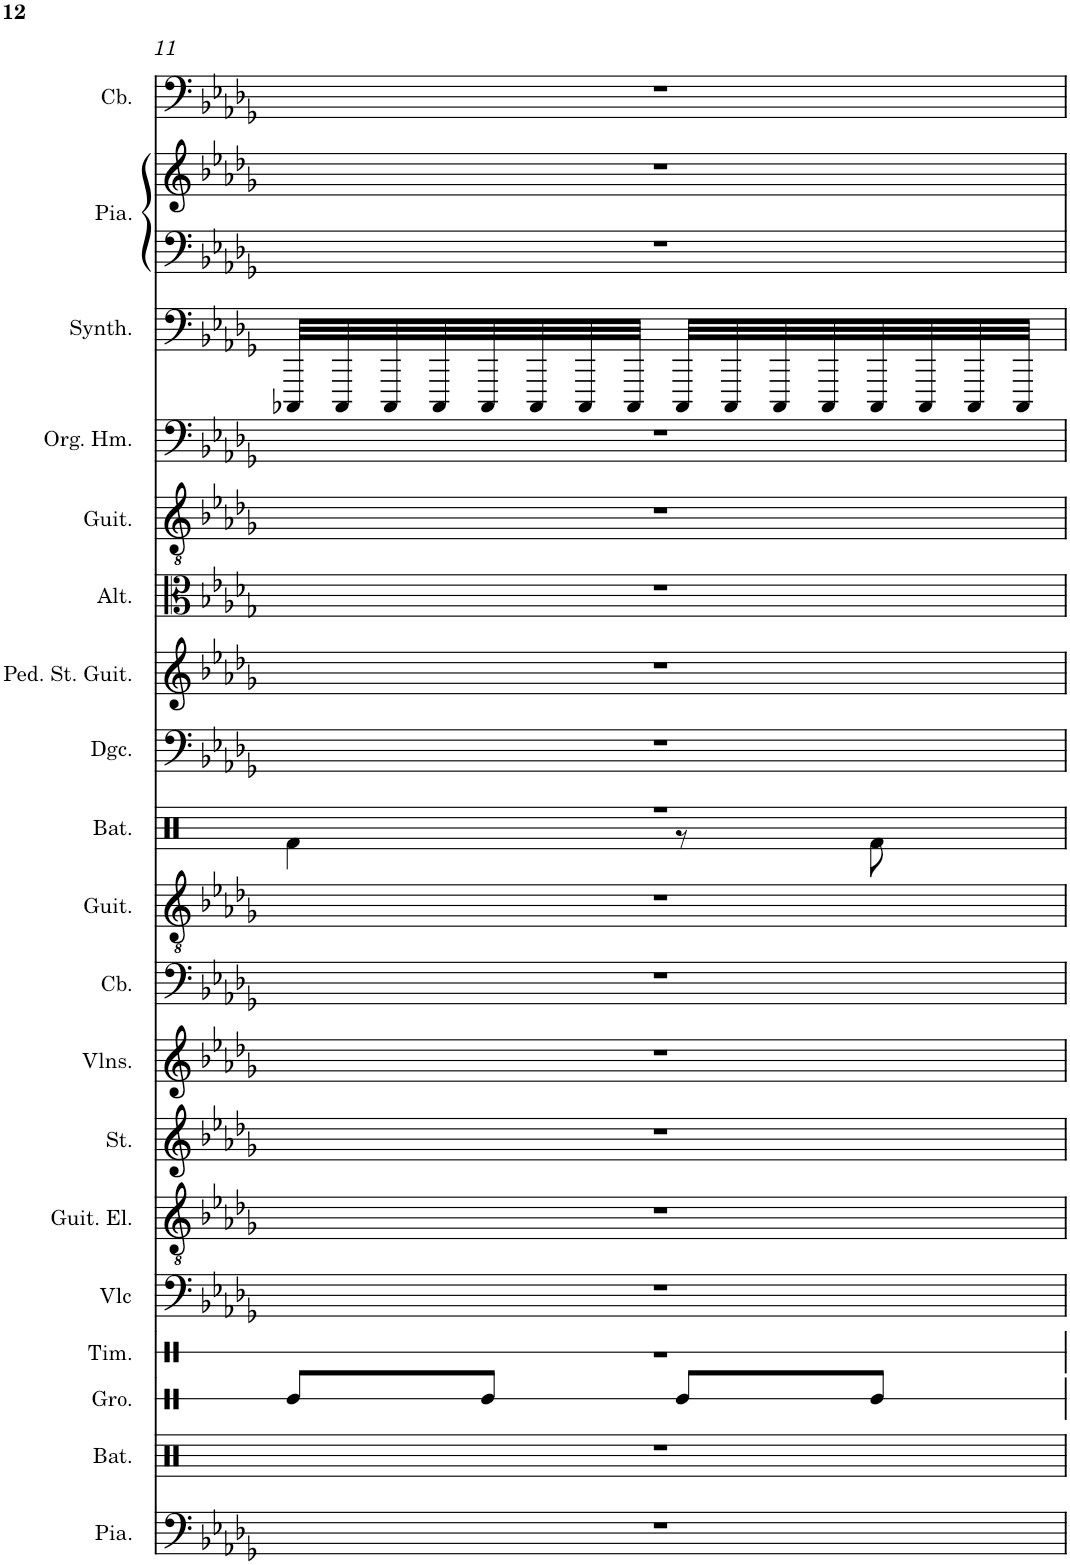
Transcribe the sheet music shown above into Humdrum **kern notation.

**kern	**kern	**kern	**kern	**kern	**kern	**kern	**kern	**kern	**kern	**kern	**kern	**kern	**kern	**kern	**kern	**kern	**kern	**kern	**kern
*part19	*part18	*part17	*part16	*part15	*part14	*part13	*part12	*part11	*part10	*part9	*part8	*part7	*part6	*part5	*part4	*part3	*part2	*part2	*part1
*staff20	*staff19	*staff18	*staff17	*staff16	*staff15	*staff14	*staff13	*staff12	*staff11	*staff10	*staff9	*staff8	*staff7	*staff6	*staff5	*staff4	*staff3	*staff2	*staff1
*I"Piano, PIANO PLUS	*I"Batterie, CAISSE CLAIRE	*I"Güiro, guiros court	*I"Timbre, DRUMS SAT	*I"Violoncelle, PIZZI	*I"Guitare électrique, CLEAN	*I"Cordes, VIOLONS3	*I"Violons, VIOLONS2	*I"Contrebasse, CONTREBASSE	*I"Guitare acoustique, JAZZ	*I"Batterie, DRUMS	*I"Dungchen, TROMPETTE	*I"Pedal steel guitar, GUITARE	*I"Altos, VIOLONS	*I"Guitare classique, NYLON	*I"Orgue Hammond, ORGUE	*I"Synthétiseur de sinusoïdes, VOCAL	*I"Piano, PIANO	*	*I"Contrebasse, BASSE
*I'Pia.	*I'Bat.	*I'Gro.	*I'Tim.	*I'Vlc	*I'Guit. El.	*	*I'Vlns.	*I'Cb.	*I'Guit.	*I'Bat.	*I'Dgc.	*I'Ped. St. Guit.	*I'Alt.	*I'Guit.	*I'Org. Hm.	*I'Synth.	*I'Pia.	*	*I'Cb.
!!LO:PB:g=z
*clefF4	*clefX	*clefX	*clefX	*clefF4	*clefGv2	*clefG2	*clefG2	*clefF4	*clefGv2	*clefX	*clefF4	*clefG2	*clefC3	*clefGv2	*clefF4	*clefF4	*clefF4	*clefG2	*clefF4
*	*	*	*	*	*	*	*	*Trd7c12	*	*	*Trd1c2	*	*	*	*	*	*	*	*Trd7c12
*k[b-e-a-d-g-]	*k[]	*k[]	*k[]	*k[b-e-a-d-g-]	*k[b-e-a-d-g-]	*k[b-e-a-d-g-]	*k[b-e-a-d-g-]	*k[b-e-a-d-g-]	*k[b-e-a-d-g-]	*k[]	*k[b-e-a-d-g-]	*k[b-e-a-d-g-]	*k[b-e-a-d-g-]	*k[b-e-a-d-g-]	*k[b-e-a-d-g-]	*k[b-e-a-d-g-]	*k[b-e-a-d-g-]	*k[b-e-a-d-g-]	*k[b-e-a-d-g-]
*M2/4	*M2/4	*M2/4	*M2/4	*M2/4	*M2/4	*M2/4	*M2/4	*M2/4	*M2/4	*M2/4	*M2/4	*M2/4	*M2/4	*M2/4	*M2/4	*M2/4	*M2/4	*M2/4	*M2/4
=11	=11	=11	=11	=11	=11	=11	=11	=11	=11	=11	=11	=11	=11	=11	=11	=11	=11	=11	=11
*	*	*	*	*	*	*	*	*	*	*^	*	*	*	*	*	*	*	*	*
2r	2r	8Re/L	2r	2r	2r	2r	2r	2r	2r	2r	4Rf\	2r	2r	2r	2r	2r	32CCC-X/LLL	2r	2r	2r
.	.	.	.	.	.	.	.	.	.	.	.	.	.	.	.	.	32CCC-/	.	.	.
.	.	.	.	.	.	.	.	.	.	.	.	.	.	.	.	.	32CCC-/	.	.	.
.	.	.	.	.	.	.	.	.	.	.	.	.	.	.	.	.	32CCC-/	.	.	.
.	.	8Re/J	.	.	.	.	.	.	.	.	.	.	.	.	.	.	32CCC-/	.	.	.
.	.	.	.	.	.	.	.	.	.	.	.	.	.	.	.	.	32CCC-/	.	.	.
.	.	.	.	.	.	.	.	.	.	.	.	.	.	.	.	.	32CCC-/	.	.	.
.	.	.	.	.	.	.	.	.	.	.	.	.	.	.	.	.	32CCC-/JJJ	.	.	.
.	.	8Re/L	.	.	.	.	.	.	.	.	8r	.	.	.	.	.	32CCC-/LLL	.	.	.
.	.	.	.	.	.	.	.	.	.	.	.	.	.	.	.	.	32CCC-/	.	.	.
.	.	.	.	.	.	.	.	.	.	.	.	.	.	.	.	.	32CCC-/	.	.	.
.	.	.	.	.	.	.	.	.	.	.	.	.	.	.	.	.	32CCC-/	.	.	.
.	.	8Re/J	.	.	.	.	.	.	.	.	8Rf\	.	.	.	.	.	32CCC-/	.	.	.
.	.	.	.	.	.	.	.	.	.	.	.	.	.	.	.	.	32CCC-/	.	.	.
.	.	.	.	.	.	.	.	.	.	.	.	.	.	.	.	.	32CCC-/	.	.	.
.	.	.	.	.	.	.	.	.	.	.	.	.	.	.	.	.	32CCC-/JJJ	.	.	.
*	*	*	*	*	*	*	*	*	*	*v	*v	*	*	*	*	*	*	*	*	*
=	=	=	=	=	=	=	=	=	=	=	=	=	=	=	=	=	=	=	=
*-	*-	*-	*-	*-	*-	*-	*-	*-	*-	*-	*-	*-	*-	*-	*-	*-	*-	*-	*-
